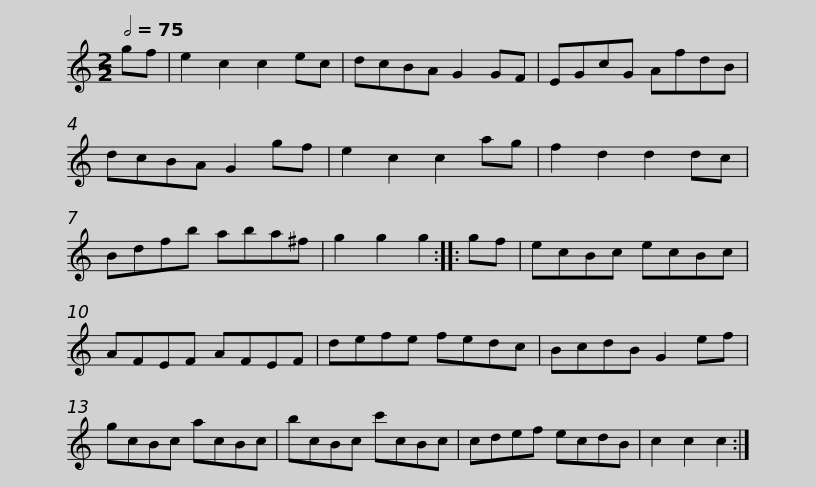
X:1
L:1/8
Q:1/2=75
M:2/2
I:linebreak $
K:C
V:1 treble
V:1
 gf | e2 c2 c2 ec | dcBA G2 GF | EGcG AfdB | dcBA G2 gf | %5
 e2 c2 c2 ag | f2 d2 d2 dc |$ Bdfb aba^f | g2 g2 g2 :: gf | %10
 ecBc ecBc | AFEF AFEF | defe fedc |$ BcdB G2 ef | gcBc acBc | %15
 bcBc c'cBc | cdef ecdB | c2 c2 c2 :| %18
